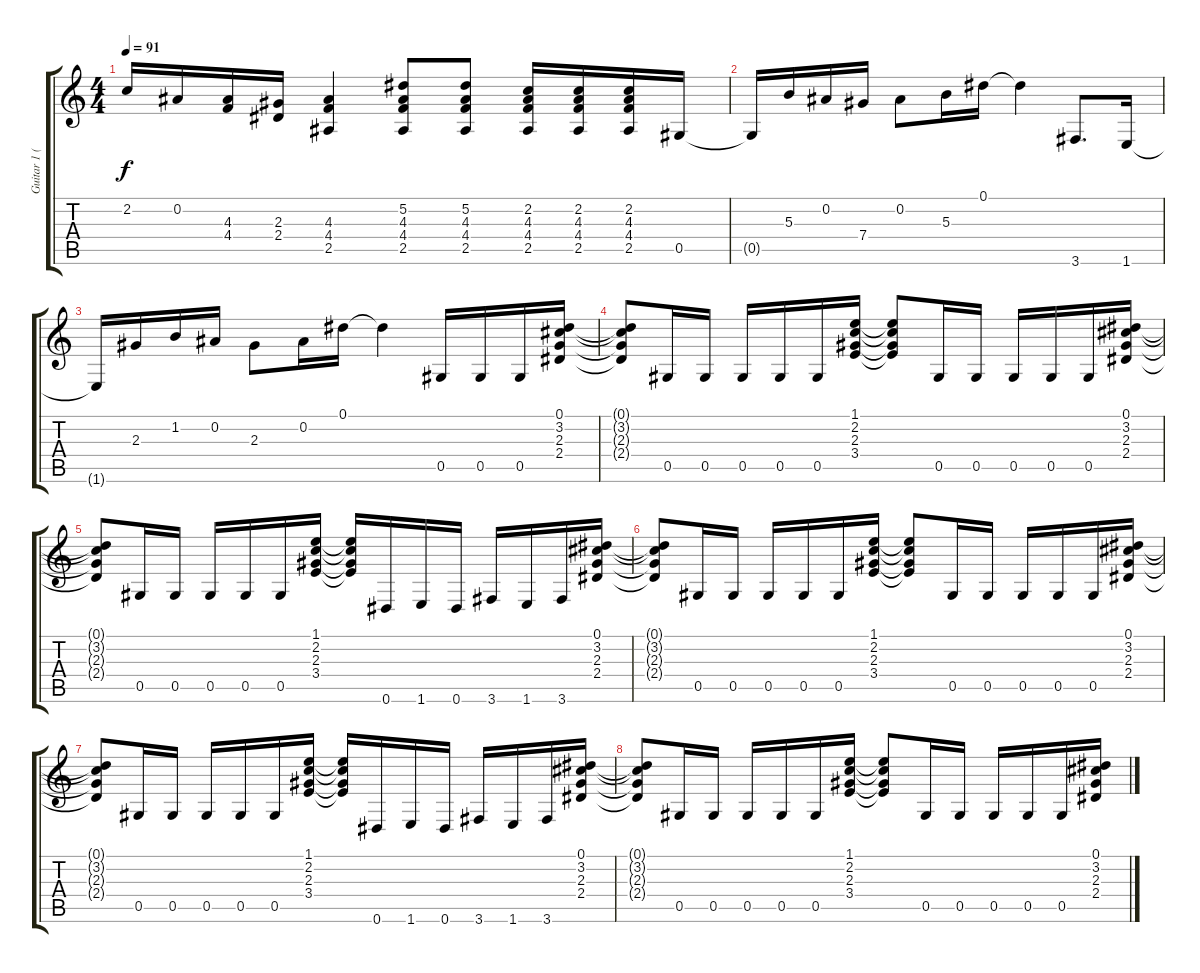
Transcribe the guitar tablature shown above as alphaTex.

\track ("Guitar 1 (Rhythm)" "Guitar 1 (") {instrument distortionguitar}
\staff {score tabs}
\tuning (Eb4 Bb3 Gb3 Db3 Ab2 Eb2) {hide}
\ts (4 4)
\tempo 91
\clef g2
\ks c
2.2.16{dy f} 0.2.16 (4.3 4.4).16 (2.3 2.4).16 (4.3 4.4 2.5).4 (5.2 4.3 4.4 2.5).8 (5.2 4.3 4.4 2.5).8 (2.2 4.3 4.4 2.5).16 (2.2 4.3 4.4 2.5).16 (2.2 4.3 4.4 2.5).16 0.5.16 |
0.5{t}.16 5.3.16 0.2.16 7.4.16 0.2.8 5.3.16 0.1.16 0.1{t}.4 3.6.8{d} 1.6.16 |
1.6{t}.16 2.3.16 1.2.16 0.2.16 2.3.8 0.2.16 0.1.16 0.1{t}.4 0.5.16 0.5.16 0.5.16 (0.1 3.2 2.3 2.4).16 |
(0.1{t} 3.2{t} 2.3{t} 2.4{t}).8 0.5.16 0.5.16 0.5.16 0.5.16 0.5.16 (1.1 2.2 2.3 3.4).16 (1.1{t} 2.2{t} 2.3{t} 3.4{t}).8 0.5.16 0.5.16 0.5.16 0.5.16 0.5.16 (0.1 3.2 2.3 2.4).16 |
(0.1{t} 3.2{t} 2.3{t} 2.4{t}).8 0.5.16 0.5.16 0.5.16 0.5.16 0.5.16 (1.1 2.2 2.3 3.4).16 (1.1{t} 2.2{t} 2.3{t} 3.4{t}).16 0.6.16 1.6.16 0.6.16 3.6.16 1.6.16 3.6.16 (0.1 3.2 2.3 2.4).16 |
(0.1{t} 3.2{t} 2.3{t} 2.4{t}).8 0.5.16 0.5.16 0.5.16 0.5.16 0.5.16 (1.1 2.2 2.3 3.4).16 (1.1{t} 2.2{t} 2.3{t} 3.4{t}).8 0.5.16 0.5.16 0.5.16 0.5.16 0.5.16 (0.1 3.2 2.3 2.4).16 |
(0.1{t} 3.2{t} 2.3{t} 2.4{t}).8 0.5.16 0.5.16 0.5.16 0.5.16 0.5.16 (1.1 2.2 2.3 3.4).16 (1.1{t} 2.2{t} 2.3{t} 3.4{t}).16 0.6.16 1.6.16 0.6.16 3.6.16 1.6.16 3.6.16 (0.1 3.2 2.3 2.4).16 |
(0.1{t} 3.2{t} 2.3{t} 2.4{t}).8 0.5.16 0.5.16 0.5.16 0.5.16 0.5.16 (1.1 2.2 2.3 3.4).16 (1.1{t} 2.2{t} 2.3{t} 3.4{t}).8 0.5.16 0.5.16 0.5.16 0.5.16 0.5.16 (0.1 3.2 2.3 2.4).16
